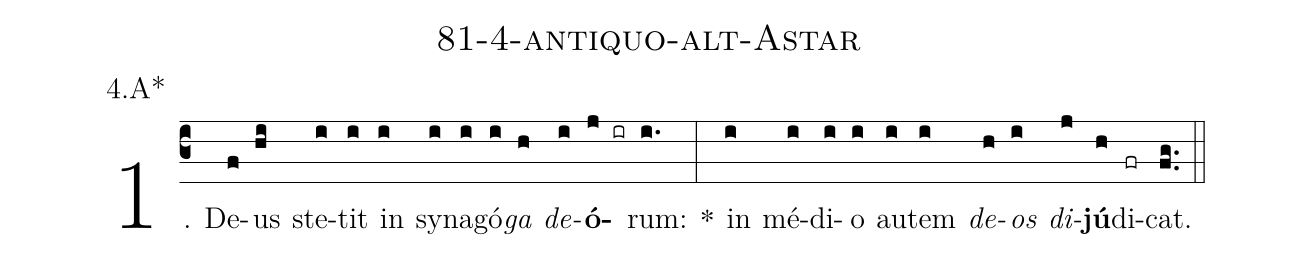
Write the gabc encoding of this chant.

name: 81-4-antiquo-alt-Astar;
annotation: 4.A*;
%%
(c3)1. De(f)us(hi) ste(i)tit(i) in(i) sy(i)na(i)gó(i)<i>ga</i>(h) <i>de</i>(i)<b>ó</b>(j ir)rum:(i.) *(:) in(i) mé(i)di(i)o(i) au(i)tem(i) <i>de</i>(h)<i>os</i>(i) <i>di</i>(j)<b>jú</b>(h)di(fr)cat.(fg..) (::)
